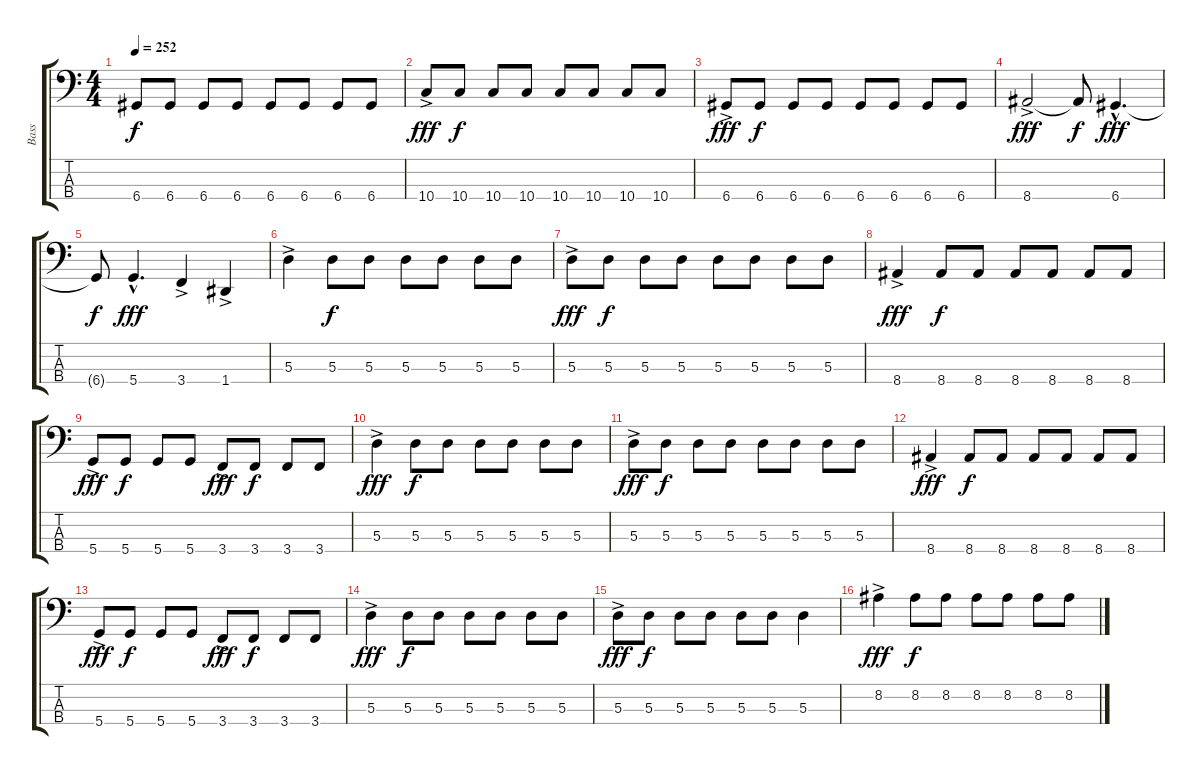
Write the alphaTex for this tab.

\track ("Bass" "Bass") {instrument electricbassfinger}
\staff {score tabs}
\tuning (G2 D2 A1 D1) {hide}
\ts (4 4)
\tempo 252
\clef f4
\ks c
6.4.8{dy f} 6.4.8 6.4.8 6.4.8 6.4.8 6.4.8 6.4.8 6.4.8 |
10.4{ac}.8{dy fff} 10.4.8{dy f} 10.4.8 10.4.8 10.4.8 10.4.8 10.4.8 10.4.8 |
6.4{ac}.8{dy fff} 6.4.8{dy f} 6.4.8 6.4.8 6.4.8 6.4.8 6.4.8 6.4.8 |
8.4{ac}.2{dy fff} 8.4{t}.8{dy f} 6.4{hac}.4{d dy fff} |
6.4{t}.8{dy f} 5.4{hac}.4{d dy fff} 3.4{ac}.4 1.4{ac}.4 |
5.3{ac}.4 5.3.8{dy f} 5.3.8 5.3.8 5.3.8 5.3.8 5.3.8 |
5.3{ac}.8{dy fff} 5.3.8{dy f} 5.3.8 5.3.8 5.3.8 5.3.8 5.3.8 5.3.8 |
8.4{ac}.4{dy fff} 8.4.8{dy f} 8.4.8 8.4.8 8.4.8 8.4.8 8.4.8 |
5.4{ac}.8{dy fff} 5.4.8{dy f} 5.4.8 5.4.8 3.4{ac}.8{dy fff} 3.4.8{dy f} 3.4.8 3.4.8 |
5.3{ac}.4{dy fff} 5.3.8{dy f} 5.3.8 5.3.8 5.3.8 5.3.8 5.3.8 |
5.3{ac}.8{dy fff} 5.3.8{dy f} 5.3.8 5.3.8 5.3.8 5.3.8 5.3.8 5.3.8 |
8.4{ac}.4{dy fff} 8.4.8{dy f} 8.4.8 8.4.8 8.4.8 8.4.8 8.4.8 |
5.4{ac}.8{dy fff} 5.4.8{dy f} 5.4.8 5.4.8 3.4{ac}.8{dy fff} 3.4.8{dy f} 3.4.8 3.4.8 |
5.3{ac}.4{dy fff} 5.3.8{dy f} 5.3.8 5.3.8 5.3.8 5.3.8 5.3.8 |
5.3{ac}.8{dy fff} 5.3.8{dy f} 5.3.8 5.3.8 5.3.8 5.3.8 5.3.4 |
8.2{ac}.4{dy fff} 8.2.8{dy f} 8.2.8 8.2.8 8.2.8 8.2.8 8.2.8
